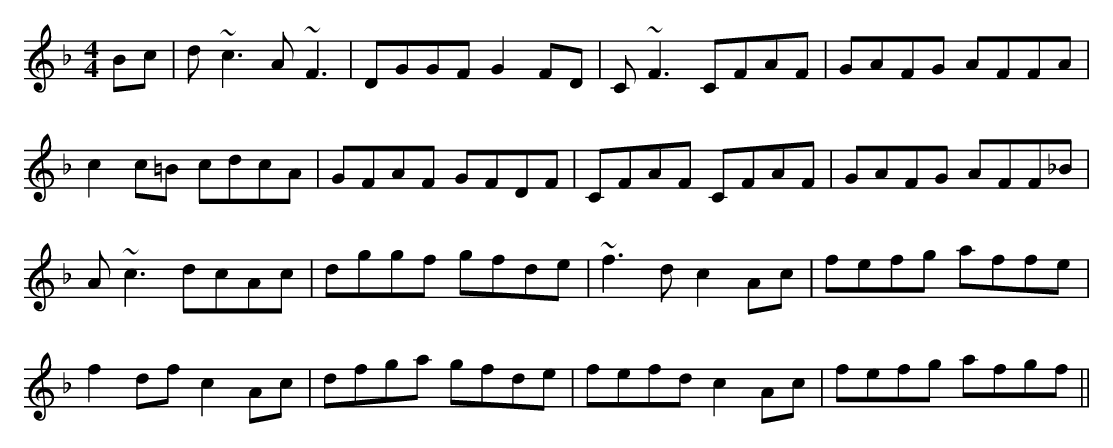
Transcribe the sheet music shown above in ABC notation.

X:1
M:4/4
K:F
Bc|d~c3 A~F3|DGGF G2FD|C~F3 CFAF|GAFG AFFA|
c2c=B cdcA|GFAF GFDF|CFAF CFAF|GAFG AFF_B|
A~c3 dcAc|dggf gfde|~f3d c2Ac|fefg affe|
f2df c2Ac|dfga gfde|fefd c2Ac|fefg afgf||
